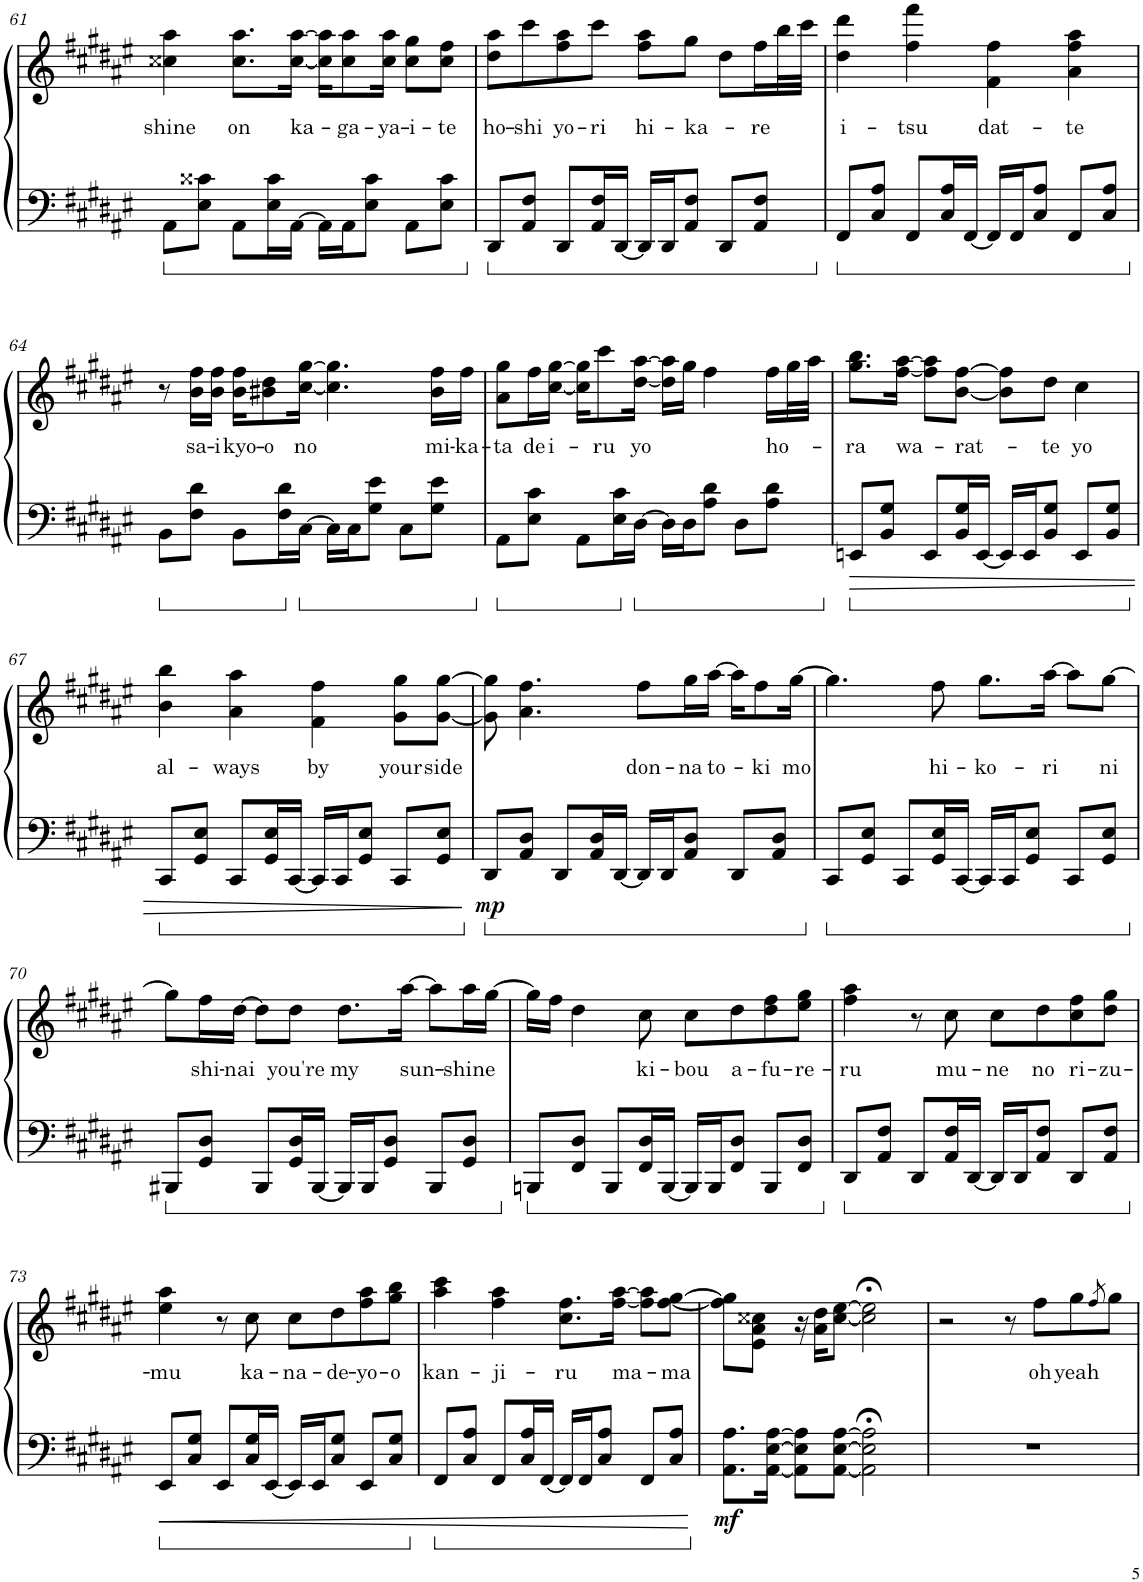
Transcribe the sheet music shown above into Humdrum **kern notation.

**kern	**kern	**text	**dynam
*part1	*part1	*part1	*part1
*staff2	*staff1	*staff1	*staff1/2
*I"Piano	*	*	*
*I'Pno.	*	*	*
!!LO:PB:g=z
*clefF4	*clefG2	*	*
*k[f#c#g#d#a#e#]	*k[f#c#g#d#a#e#]	*	*
*M4/4	*M4/4	*	*
=61	=61	=61	=61
!	!	!LO:LY:b	!
8AA#\L	4cc##X\ 4aa#\	shine	.
8E#\ 8c##X\J	.	.	.
!	!	!LO:LY:b	!
8AA#\L	8.cc##\ 8.aa#\L	on	.
16E#\ 16c##\L	.	.	.
!	!	!LO:LY:b	!
[16AA#\JJ	[16cc##\ [16aa#\Jk	ka-	.
16AA#\LL]	16cc##\] 16aa#\]KL	.	.
!	!	!LO:LY:b	!
16AA#\J	8cc##\ 8aa#\	-ga-	.
8E#\ 8c##\J	.	.	.
!	!	!LO:LY:b	!
.	16cc##\ 16aa#\Jk	-ya-	.
!	!	!LO:LY:b	!
8AA#\L	8cc##\ 8gg#\L	-i-	.
!	!	!LO:LY:b	!
8E#\ 8c##\J	8cc##\ 8ff#\J	-te	.
=62	=62	=62	=62
!	!	!LO:LY:b	!
8DD#/L	8dd#\ 8aa#\L	ho-	.
!	!	!LO:LY:b	!
8AA#/ 8F#/J	8ccc#\	-shi	.
!	!	!LO:LY:b	!
8DD#/L	8ff#\ 8aa#\	yo-	.
!	!	!LO:LY:b	!
16AA#/ 16F#/L	8ccc#\J	-ri	.
[16DD#/JJ	.	.	.
!	!	!LO:LY:b	!
16DD#/LL]	8ff#\ 8aa#\L	hi-	.
16DD#/J	.	.	.
!	!	!LO:LY:b	!
8AA#/ 8F#/J	8gg#\J	-ka-	.
8DD#/L	8dd#\L	.	.
!	!	!LO:LY:b	!
8AA#/ 8F#/J	16ff#\L	-re	.
.	32bb\L	.	.
.	32ccc#\JJJ	.	.
=63	=63	=63	=63
!	!	!LO:LY:b	!
8FF#/L	4dd#\ 4ddd#\	i-	.
8C#/ 8A#/J	.	.	.
!	!	!LO:LY:b	!
8FF#/L	4ff#\ 4fff#\	-tsu	.
16C#/ 16A#/L	.	.	.
[16FF#/JJ	.	.	.
!	!	!LO:LY:b	!
16FF#/LL]	4f#\ 4ff#\	dat-	.
16FF#/J	.	.	.
8C#/ 8A#/J	.	.	.
!	!	!LO:LY:b	!
8FF#/L	4a#\ 4ff#\ 4aa#\	-te	.
8C#/ 8A#/J	.	.	.
!!LO:LB:g=z
=64	=64	=64	=64
8BB\L	8r	.	.
!	!	!LO:LY:b	!
8F#\ 8d#\J	16b\ 16ff#\LL	sa-	.
!	!	!LO:LY:b	!
.	16b\ 16ff#\JJ	-i	.
!	!	!LO:LY:b	!
8BB\L	16b\ 16ff#\KL	kyo-	.
!	!	!LO:LY:b	!
.	8b#X\ 8dd#\	-o	.
16F#\ 16d#\L	.	.	.
!	!	!LO:LY:b	!
[16C#\JJ	[16cc#\ [16gg#\Jk	no	.
16C#\LL]	4.cc#\] 4.gg#\]	.	.
16C#\J	.	.	.
8G#\ 8e#\J	.	.	.
8C#\L	.	.	.
!	!	!LO:LY:b	!
8G#\ 8e#\J	16b#\ 16ff#\LL	mi-	.
!	!	!LO:LY:b	!
.	16ff#\JJ	-ka-	.
=65	=65	=65	=65
!	!	!LO:LY:b	!
8AA#\L	8a#\ 8gg#\L	-ta	.
!	!	!LO:LY:b	!
8E#\ 8c#\J	16ff#\L	de	.
!	!	!LO:LY:b	!
.	[16cc#\ [16gg#\JJ	i-	.
8AA#\L	16cc#\] 16gg#\]KL	.	.
!	!	!LO:LY:b	!
.	8ccc#\	-ru	.
16E#\ 16c#\L	.	.	.
!	!	!LO:LY:b	!
[16D#\JJ	[16dd#\ [16aa#\Jk	yo	.
16D#\LL]	16dd#\] 16aa#\]LL	.	.
16D#\J	16gg#\JJ	.	.
8A#\ 8d#\J	4ff#\	.	.
8D#\L	.	.	.
!	!	!LO:LY:b	!
8A#\ 8d#\J	16ff#\LL	ho-	.
.	32gg#\L	.	.
.	32aa#\JJJ	.	.
=66	=66	=66	=66
!	!	!LO:LY:b	!
8EEn/L	8.gg#\ 8.bb\L	-ra	.
8BB/ 8G#/J	.	.	.
!	!	!LO:LY:b	!
.	[16ff#\ [16aa#\Jk	wa-	.
8EE/L	8ff#\] 8aa#\]L	.	.
!	!	!LO:LY:b	!
16BB/ 16G#/L	[8b\ [8ff#\J	-rat-	.
[16EE/JJ	.	.	.
16EE/LL]	8b\] 8ff#\]L	.	.
16EE/J	.	.	.
!	!	!LO:LY:b	!
8BB/ 8G#/J	8dd#\J	-te	.
!	!	!LO:LY:b	!
8EE/L	4cc#\	yo	.
8BB/ 8G#/J	.	.	.
!!LO:LB:g=z
=67	=67	=67	=67
!	!	!LO:LY:b	!
8CC#/L	4b\ 4bb\	al-	.
8GG#/ 8E#/J	.	.	.
!	!	!LO:LY:b	!
8CC#/L	4a#\ 4aa#\	-ways	.
16GG#/ 16E#/L	.	.	.
[16CC#/JJ	.	.	.
!	!	!LO:LY:b	!
16CC#/LL]	4f#\ 4ff#\	by	.
16CC#/J	.	.	.
8GG#/ 8E#/J	.	.	.
!	!	!LO:LY:b	!
8CC#/L	8g#\ 8gg#\L	your	.
!	!	!LO:LY:b	!
8GG#/ 8E#/J	[8g#\ [8gg#\J	side	.
=68	=68	=68	=68
!	!	!	!LO:DY:b=2
8DD#/L	8g#\] 8gg#\]	.	mp
8AA#/ 8D#/J	4.a#\ 4.ff#\	.	.
8DD#/L	.	.	.
16AA#/ 16D#/L	.	.	.
[16DD#/JJ	.	.	.
!	!	!LO:LY:b	!
16DD#/LL]	8ff#\L	don-	.
16DD#/J	.	.	.
!	!	!LO:LY:b	!
8AA#/ 8D#/J	16gg#\L	-na	.
!	!	!LO:LY:b	!
.	[16aa#\JJ	to-	.
8DD#/L	16aa#\KL]	.	.
!	!	!LO:LY:b	!
.	8ff#\	-ki	.
8AA#/ 8D#/J	.	.	.
!	!	!LO:LY:b	!
.	[16gg#\Jk	mo	.
=69	=69	=69	=69
8CC#/L	4.gg#\]	.	.
8GG#/ 8E#/J	.	.	.
8CC#/L	.	.	.
!	!	!LO:LY:b	!
16GG#/ 16E#/L	8ff#\	hi-	.
[16CC#/JJ	.	.	.
!	!	!LO:LY:b	!
16CC#/LL]	8.gg#\L	-ko-	.
16CC#/J	.	.	.
8GG#/ 8E#/J	.	.	.
!	!	!LO:LY:b	!
.	[16aa#\Jk	-ri	.
8CC#/L	8aa#\L]	.	.
!	!	!LO:LY:b	!
8GG#/ 8E#/J	[8gg#\J	ni	.
!!LO:LB:g=z
=70	=70	=70	=70
8BBB#X/L	8gg#\L]	.	.
!	!	!LO:LY:b	!
8GG#/ 8D#/J	16ff#\L	shi-	.
!	!	!LO:LY:b	!
.	[16dd#\JJ	-nai	.
8BBB#/L	8dd#\L]	.	.
!	!	!LO:LY:b	!
16GG#/ 16D#/L	8dd#\J	you're	.
[16BBB#/JJ	.	.	.
!	!	!LO:LY:b	!
16BBB#/LL]	8.dd#\L	my	.
16BBB#/J	.	.	.
8GG#/ 8D#/J	.	.	.
!	!	!LO:LY:b	!
.	[16aa#\Jk	sun-	.
8BBB#/L	8aa#\L]	.	.
!	!	!LO:LY:b	!
8GG#/ 8D#/J	16aa#\L	-shine	.
.	[16gg#\JJ	.	.
=71	=71	=71	=71
8BBBn/L	16gg#\LL]	.	.
.	16ff#\JJ	.	.
8FF#/ 8D#/J	4dd#\	.	.
8BBB/L	.	.	.
!	!	!LO:LY:b	!
16FF#/ 16D#/L	8cc#\	ki-	.
[16BBB/JJ	.	.	.
!	!	!LO:LY:b	!
16BBB/LL]	8cc#\L	-bou	.
16BBB/J	.	.	.
!	!	!LO:LY:b	!
8FF#/ 8D#/J	8dd#\	a-	.
!	!	!LO:LY:b	!
8BBB/L	8dd#\ 8ff#\	-fu-	.
!	!	!LO:LY:b	!
8FF#/ 8D#/J	8ee#\ 8gg#\J	-re-	.
=72	=72	=72	=72
!	!	!LO:LY:b	!
8DD#/L	4ff#\ 4aa#\	-ru	.
8AA#/ 8F#/J	.	.	.
8DD#/L	8r	.	.
!	!	!LO:LY:b	!
16AA#/ 16F#/L	8cc#\	mu-	.
[16DD#/JJ	.	.	.
!	!	!LO:LY:b	!
16DD#/LL]	8cc#\L	-ne	.
16DD#/J	.	.	.
!	!	!LO:LY:b	!
8AA#/ 8F#/J	8dd#\	no	.
!	!	!LO:LY:b	!
8DD#/L	8cc#\ 8ff#\	ri-	.
!	!	!LO:LY:b	!
8AA#/ 8F#/J	8dd#\ 8gg#\J	-zu-	.
!!LO:LB:g=z
=73	=73	=73	=73
!	!	!LO:LY:b	!
8EE#/L	4ee#\ 4aa#\	-mu	.
8C#/ 8G#/J	.	.	.
8EE#/L	8r	.	.
!	!	!LO:LY:b	!
16C#/ 16G#/L	8cc#\	ka-	.
[16EE#/JJ	.	.	.
!	!	!LO:LY:b	!
16EE#/LL]	8cc#\L	-na-	.
16EE#/J	.	.	.
!	!	!LO:LY:b	!
8C#/ 8G#/J	8dd#\	-de-	.
!	!	!LO:LY:b	!
8EE#/L	8ff#\ 8aa#\	-yo-	.
!	!	!LO:LY:b	!
8C#/ 8G#/J	8gg#\ 8bb\J	-o	.
=74	=74	=74	=74
!	!	!LO:LY:b	!
8FF#/L	4aa#\ 4ccc#\	kan-	.
8C#/ 8A#/J	.	.	.
!	!	!LO:LY:b	!
8FF#/L	4ff#\ 4aa#\	-ji-	.
16C#/ 16A#/L	.	.	.
[16FF#/JJ	.	.	.
!	!	!LO:LY:b	!
16FF#/LL]	8.cc#\ 8.ff#\L	-ru	.
16FF#/J	.	.	.
8C#/ 8A#/J	.	.	.
!	!	!LO:LY:b	!
.	[16ff#\ [16aa#\Jk	ma-	.
8FF#/L	8ff#\] 8aa#\]L	.	.
!	!	!LO:LY:b	!
8C#/ 8A#/J	[8ff#\ [8gg#\J	-ma	.
=75	=75	=75	=75
!	!	!	!LO:DY:b=2
8.AA#\ 8.A#\L	8ff#\] 8gg#\]L	.	mf
.	8e#\ 8a#\ 8cc##X\J	.	.
[16AA#\ [16E#\ [16A#\Jk	.	.	.
8AA#\] 8E#\] 8A#\]L	16r	.	.
.	16a#\ 16dd#\KL	.	.
[8AA#\ [8E#\ [8A#\J	[8cc##\ [8ee#\J	.	.
2AA#\];< 2E#\];< 2A#\];<	2cc##\];< 2ee#\];<	.	.
=76	=76	=76	=76
1r	2r	.	.
.	8r	.	.
!	!	!LO:LY:b	!
.	8ff#\L	oh	.
!	!	!LO:LY:b	!
.	8gg#\	yeah	.
.	8qff#/	.	.
.	8gg#\J	.	.
=	=	=	=
*-	*-	*-	*-
